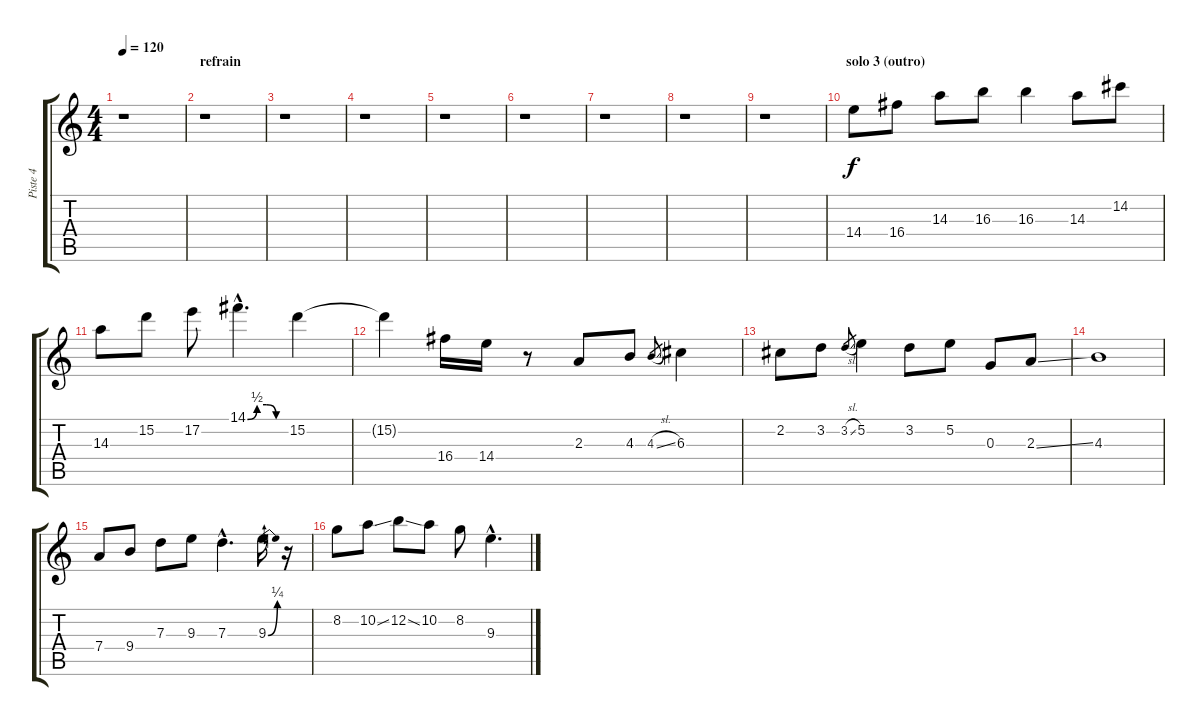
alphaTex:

\track ("Piste 4" "Piste 4") {instrument distortionguitar}
\staff {score tabs}
\tuning (E4 B3 G3 D3 A2 E2) {hide}
\ts (4 4)
\tempo 120
\clef g2
\ks c
r.1{dy f} |
\section ("" "refrain")
r.1 |
r.1 |
r.1 |
r.1 |
r.1 |
r.1 |
r.1 |
r.1 |
\section ("" "solo 3 (outro)")
14.4.8 16.4.8 14.3.8 16.3.8 16.3.4 14.3.8 14.2.8 |
14.3.8 15.2.8 17.2.8 14.1{be (custom 0 0 15 2 30 2 45 0 60 0) hac}.4{d} 15.2.4 |
15.2{t}.4 16.4.16 14.4.16 r.8 2.3.8 4.3.8 4.3{sl}.8{gr} 6.3.4 |
2.2.8 3.2.8 3.2{sl}.8{gr} 5.2.4 3.2.8 5.2.8 0.3.8 2.3{ss}.8 |
4.3.1 |
7.4.8 9.4.8 7.3.8 9.3.8 7.3{hac}.4{d} 9.3{be (bend 0 0 60 1)}.16 r.16 |
8.2.8 10.2{ss}.8 12.2{ss}.8 10.2.8 8.2.8 9.3{hac}.4{d}
